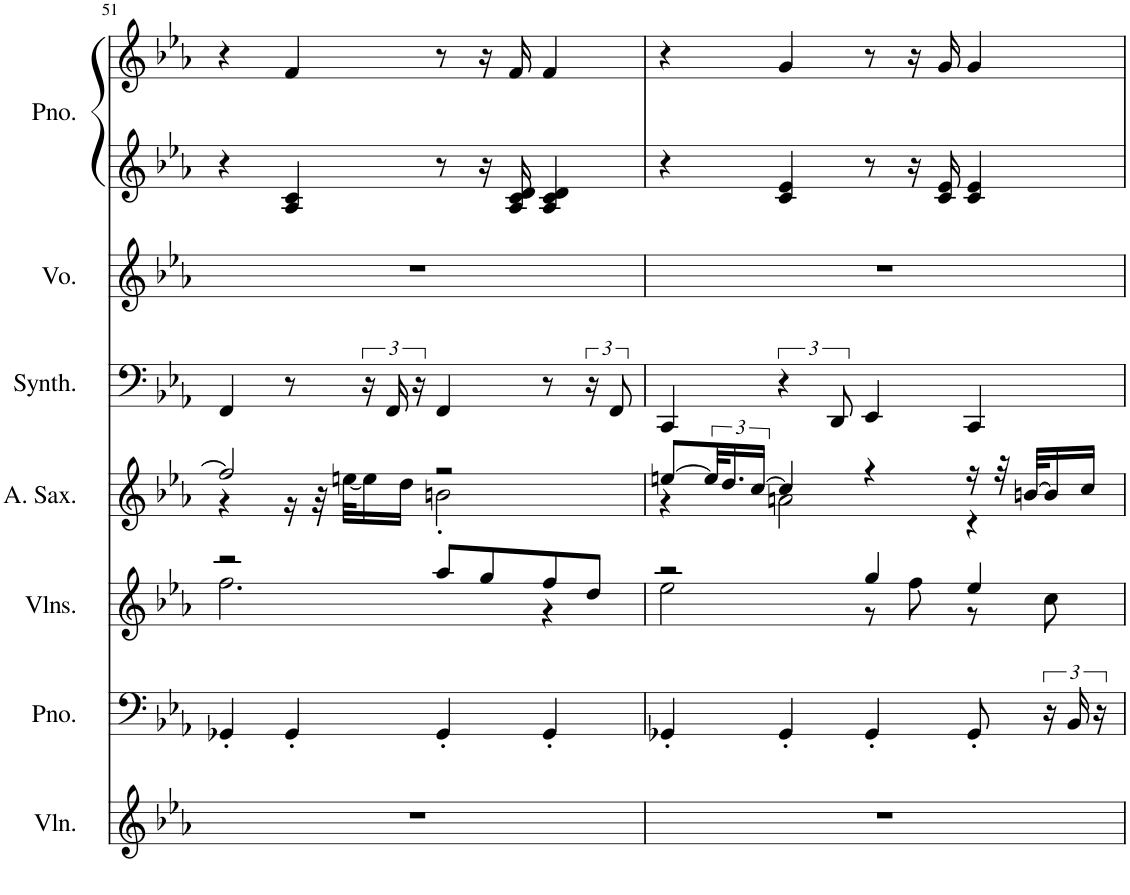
**kern	**kern	**kern	**kern	**kern	**kern	**kern	**kern
*part7	*part6	*part5	*part4	*part3	*part2	*part1	*part1
*staff8	*staff7	*staff6	*staff5	*staff4	*staff3	*staff2	*staff1
*I"Violin, Piccicato	*I"Piano, Drum	*I"Violins, String	*I"Alto Saxophone, Alto Sax	*I"Bass Synthesizer, Bass	*I"Voice, Vokal	*I"Piano, Piano	*
*I'Vln.	*I'Pno.	*I'Vlns.	*I'A. Sax.	*I'Synth.	*I'Vo.	*I'Pno.	*
!!LO:PB:g=z
*clefG2	*clefF4	*clefG2	*clefG2	*clefF4	*clefG2	*clefG2	*clefG2
*	*	*	*Trd5c9	*	*	*	*
*k[b-e-a-]	*k[b-e-a-]	*k[b-e-a-]	*k[b-e-a-]	*k[b-e-a-]	*k[b-e-a-]	*k[b-e-a-]	*k[b-e-a-]
*M4/4	*M4/4	*M4/4	*M4/4	*M4/4	*M4/4	*M4/4	*M4/4
=51	=51	=51	=51	=51	=51	=51	=51
*	*	*^	*^	*	*	*	*
1r	4GG-X'/	2r	2.ff\	2ff/]	4r	4FF/	1r	4r	4r
.	4GG-'/	.	.	.	16r	8r	.	4A-/ 4c/	4f/
.	.	.	.	.	32r	.	.	.	.
.	.	.	.	.	[32een\KLL	.	.	.	.
.	.	.	.	.	16ee\]	24r	.	.	.
.	.	.	.	.	.	24FF/	.	.	.
.	.	.	.	.	16dd\JJ	.	.	.	.
.	.	.	.	.	.	24r	.	.	.
.	4GG-'/	8aa-/L	.	2r	2bn'\	4FF/	.	8r	8r
.	.	8gg/	.	.	.	.	.	16r	16r
.	.	.	.	.	.	.	.	16A-/ 16c/ 16d/	16f/
.	4GG-'/	8ff/	4r	.	.	8r	.	4A-/ 4c/ 4d/	4f/
.	.	8dd/J	.	.	.	24r	.	.	.
.	.	.	.	.	.	12FF/	.	.	.
=52	=52	=52	=52	=52	=52	=52	=52	=52	=52
1r	4GG-X'/	2r	2ee-\	[8een/L	4r	4CC/	1r	4r	4r
.	.	.	.	48ee/KL]	.	.	.	.	.
.	.	.	.	24.dd/	.	.	.	.	.
.	.	.	.	[24cc/JJ	.	.	.	.	.
.	4GG-'/	.	.	4cc/]	2an\	6r	.	4c/ 4e-/	4g/
.	.	.	.	.	.	12DD/	.	.	.
.	4GG-'/	4gg/	8r	4r	.	4EE-/	.	8r	8r
.	.	.	8ff\	.	.	.	.	16r	16r
.	.	.	.	.	.	.	.	16c/ 16e-/	16g/
.	8GG-'/	4ee-/	8r	16r	4r	4CC/	.	4c/ 4e-/	4g/
.	.	.	.	32r	.	.	.	.	.
.	.	.	.	[32bn/KLL	.	.	.	.	.
.	24r	.	8cc\	16b/]	.	.	.	.	.
.	24BB-/	.	.	.	.	.	.	.	.
.	.	.	.	16cc/JJ	.	.	.	.	.
.	24r	.	.	.	.	.	.	.	.
*	*	*v	*v	*	*	*	*	*	*
*	*	*	*v	*v	*	*	*	*
=	=	=	=	=	=	=	=
*-	*-	*-	*-	*-	*-	*-	*-
